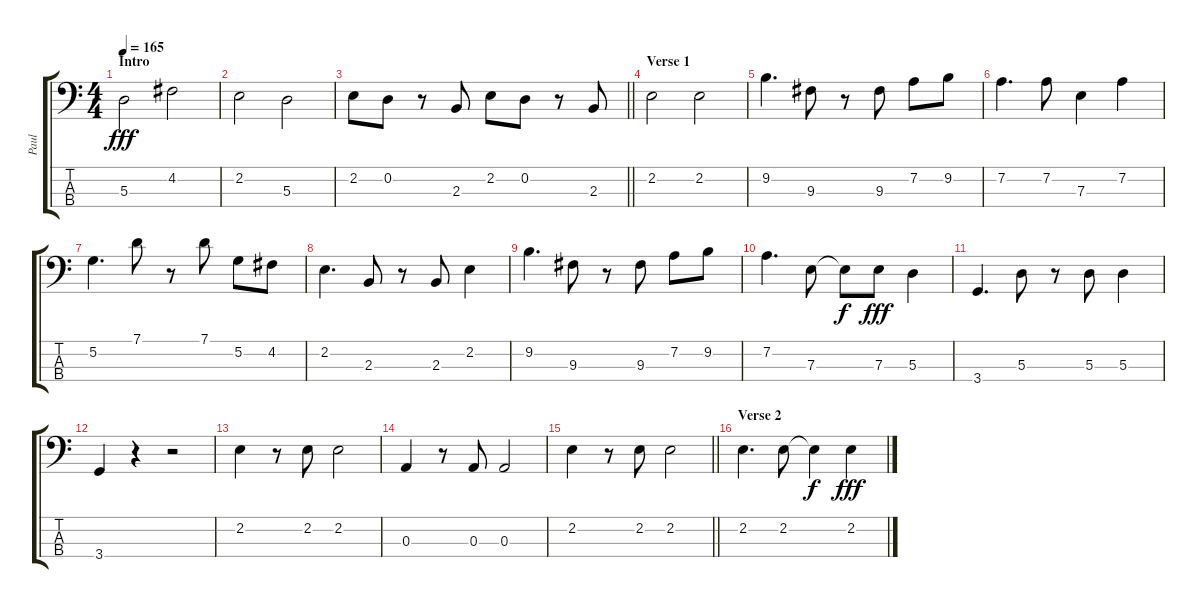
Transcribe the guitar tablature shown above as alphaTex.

\track ("Paul" "Paul") {instrument electricbasspick}
\staff {score tabs}
\tuning (G2 D2 A1 E1) {hide}
\ts (4 4)
\section ("" "Intro ")
\tempo 165
\clef f4
\ks c
5.3.2{dy fff instrument electricbasspick} 4.2.2 |
2.2.2 5.3.2 |
\barLineRight lightlight
2.2.8 0.2.8 r.8 2.3.8 2.2.8 0.2.8 r.8 2.3.8 |
\section ("" "Verse 1")
2.2.2 2.2.2 |
9.2.4{d} 9.3.8 r.8 9.3.8 7.2.8 9.2.8 |
7.2.4{d} 7.2.8 7.3.4 7.2.4 |
5.2.4{d} 7.1.8 r.8 7.1.8 5.2.8 4.2.8 |
2.2.4{d} 2.3.8 r.8 2.3.8 2.2.4 |
9.2.4{d} 9.3.8 r.8 9.3.8 7.2.8 9.2.8 |
7.2.4{d} 7.3.8 7.3{t}.8{dy f} 7.3.8{dy fff} 5.3.4 |
3.4.4{d} 5.3.8 r.8 5.3.8 5.3.4 |
3.4.4 r.4 r.2 |
2.2.4 r.8 2.2.8 2.2.2 |
0.3.4 r.8 0.3.8 0.3.2 |
\barLineRight lightlight
2.2.4 r.8 2.2.8 2.2.2 |
\section ("" "Verse 2")
2.2.4{d} 2.2.8 2.2{t}.4{dy f} 2.2.4{dy fff}
